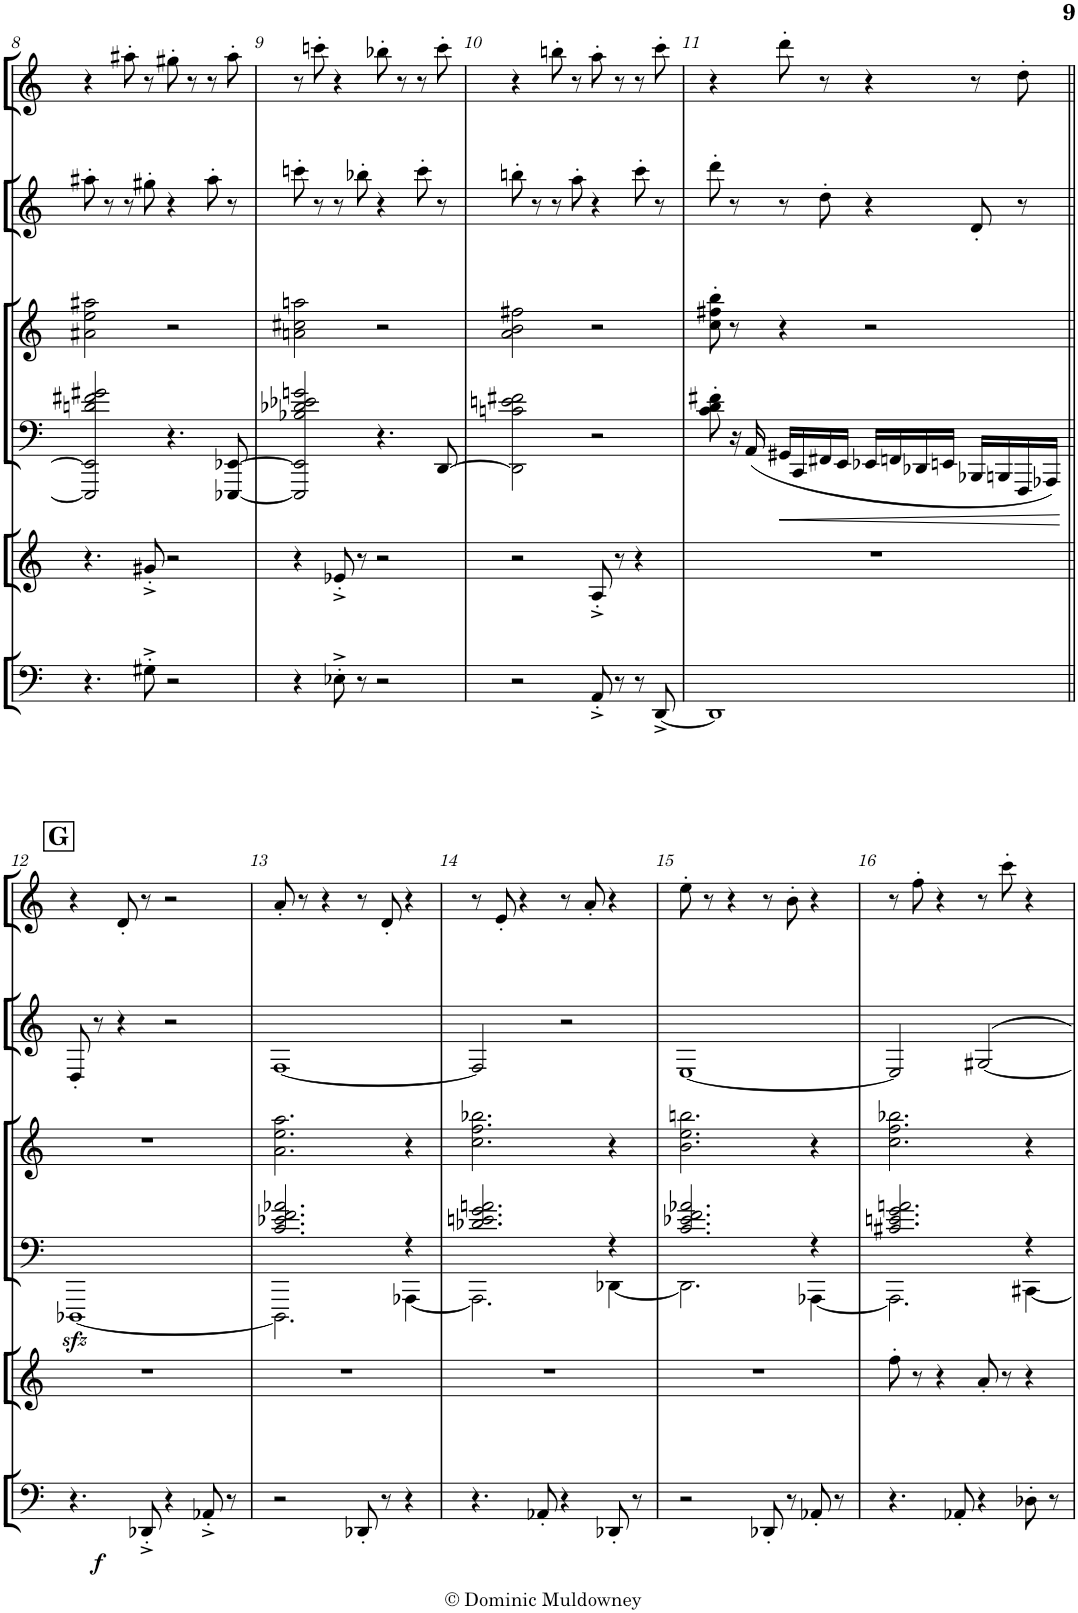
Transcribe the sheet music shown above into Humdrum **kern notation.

**kern	**dynam	**kern	**kern	**dynam	**kern	**kern	**kern
*part6	*part6	*part5	*part4	*part4	*part3	*part2	*part1
*staff6	*staff6	*staff5	*staff4	*staff4	*staff3	*staff2	*staff1
*I"VC	*	*I"VLN	*I"LH	*	*I"RH	*I"clt l	*I"flt
!!LO:PB:g=z
*clefF4	*	*clefG2	*clefF4	*	*clefG2	*clefG2	*clefG2
*k[]	*	*k[]	*k[]	*	*k[]	*k[]	*k[]
*M4/4	*	*M4/4	*M4/4	*	*M4/4	*M4/4	*M4/4
=8	=8	=8	=8	=8	=8	=8	=8
4.r	.	4.r	2EEE/] 2EE/] 2dn/ 2f#X/ 2g#X/	.	2a#X\ 2ee\ 2aa#X\	8aa#X'\	4r
.	.	.	.	.	.	8r	.
.	.	.	.	.	.	8r	8aa#X'\
8G#X'^\	.	8g#X'^/	.	.	.	8gg#X'\	8r
2r	.	2r	4.r	.	2r	4r	8gg#X'\
.	.	.	.	.	.	.	8r
.	.	.	.	.	.	8aa#'\	8r
.	.	.	[8EEE-X/ [8EE-X/	.	.	8r	8aa#'\
=9	=9	=9	=9	=9	=9	=9	=9
4r	.	4r	2EEE-/] 2EE-/] 2B-X/ 2d-X/ 2e-X/ 2gn/	.	2an\ 2cc#X\ 2aan\	8cccn'\	8r
.	.	.	.	.	.	8r	8cccn'\
8E-X'^\	.	8e-X'^/	.	.	.	8r	4r
8r	.	8r	.	.	.	8bb-X'\	.
2r	.	2r	4.r	.	2r	4r	8bb-X'\
.	.	.	.	.	.	.	8r
.	.	.	.	.	.	8ccc'\	8r
.	.	.	[8DD/	.	.	8r	8ccc'\
=10	=10	=10	=10	=10	=10	=10	=10
2r	.	2r	2DD\] 2cn\ 2en\ 2f#X\	.	2a\ 2b\ 2ff#X\	8bbn'\	4r
.	.	.	.	.	.	8r	.
.	.	.	.	.	.	8r	8bbn'\
.	.	.	.	.	.	8aa'\	8r
8AA'^/	.	8A'^/	2r	.	2r	4r	8aa'\
8r	.	8r	.	.	.	.	8r
8r	.	4r	.	.	.	8ccc'\	8r
[8DD^/	.	.	.	.	.	8r	8ccc'\
=11	=11	=11	=11	=11	=11	=11	=11
1DD]	.	1r	8c\' 8d\' 8f#X\'	.	8cc\' 8ff#X\' 8bb\'	8ddd'\	4r
.	.	.	16r	.	8r	8r	.
.	.	.	(16AA/	.	.	.	.
!	!	!	!	!LO:HP:b	!	!	!
.	.	.	16GG#X/LL	<	4r	8r	8ddd'\
.	.	.	16CC/	.	.	.	.
.	.	.	16FF#X/	.	.	8dd'\	8r
.	.	.	16EE/JJ	.	.	.	.
.	.	.	16EE-X/LL	.	2r	4r	4r
.	.	.	16FFn/	.	.	.	.
.	.	.	16DD-X/	.	.	.	.
.	.	.	16EEn/JJ	.	.	.	.
.	.	.	16BBB-X/LL	.	.	8d'/	8r
.	.	.	16BBBn/	.	.	.	.
.	.	.	16FFF/	.	.	8r	8dd'\
.	.	.	16AAA-X/JJ)	.	.	.	.
.	.	.	.	[	.	.	.
!!LO:LB:g=z
!!LO:REH:place=s1:a:B:cj:fs=14:t=G
=12||	=12||	=12||	=12||	=12||	=12||	=12||	=12||
4.r	.	1r	[<1DDD-Xzz<	.	1r	8D'/	4r
.	.	.	.	.	.	8r	.
.	.	.	.	.	.	4r	8d'/
!	!LO:DY:b	!	!	!	!	!	!
8DD-X'^/	f	.	.	.	.	.	8r
4r	.	.	.	.	.	2r	2r
8AA-X'^/	.	.	.	.	.	.	.
8r	.	.	.	.	.	.	.
=13	=13	=13	=13	=13	=13	=13	=13
*	*	*	*^	*	*	*	*
2r	.	1r	2.c/ 2.e-X/ 2.f/ 2.a-X/	2.DDD-\]	.	2.a\ 2.ee\ 2.aa\	[1F	8a'/
.	.	.	.	.	.	.	.	8r
.	.	.	.	.	.	.	.	4r
8DD-X'/	.	.	.	.	.	.	.	8r
8r	.	.	.	.	.	.	.	8d'/
4r	.	.	4r	[4AAA-X\	.	4r	.	4r
=14	=14	=14	=14	=14	=14	=14	=14	=14
4.r	.	1r	2.d-X/ 2.en/ 2.g/ 2.an/	2.AAA-\]	.	2.cc\ 2.ff\ 2.bb-X\	2F/]	8r
.	.	.	.	.	.	.	.	8e'/
.	.	.	.	.	.	.	.	4r
8AA-X'/	.	.	.	.	.	.	.	.
4r	.	.	.	.	.	.	2r	8r
.	.	.	.	.	.	.	.	8a'/
8DD-X'/	.	.	4r	[4DD-X\	.	4r	.	4r
8r	.	.	.	.	.	.	.	.
=15	=15	=15	=15	=15	=15	=15	=15	=15
2r	.	1r	2.c/ 2.e-X/ 2.f/ 2.a-X/	2.DD-\]	.	2.b\ 2.ee\ 2.bbn\	[1E	8ee'\
.	.	.	.	.	.	.	.	8r
.	.	.	.	.	.	.	.	4r
8DD-X'/	.	.	.	.	.	.	.	8r
8r	.	.	.	.	.	.	.	8b'\
8AA-X'/	.	.	4r	[4AAA-X\	.	4r	.	4r
8r	.	.	.	.	.	.	.	.
=16	=16	=16	=16	=16	=16	=16	=16	=16
4.r	.	8ff'\	2.c#X/ 2.en/ 2.g/ 2.an/	2.AAA-\]	.	2.cc\ 2.ff\ 2.bb-X\	2E/]	8r
.	.	8r	.	.	.	.	.	8ff'\
.	.	4r	.	.	.	.	.	4r
8AA-X'/	.	.	.	.	.	.	.	.
4r	.	8a'/	.	.	.	.	[<2G#X/	8r
.	.	8r	.	.	.	.	.	8ccc'\
8D-X'\	.	4r	4r	[4CC#X\	.	4r	.	4r
8r	.	.	.	.	.	.	.	.
*	*	*	*v	*v	*	*	*	*
=	=	=	=	=	=	=	=
*-	*-	*-	*-	*-	*-	*-	*-
